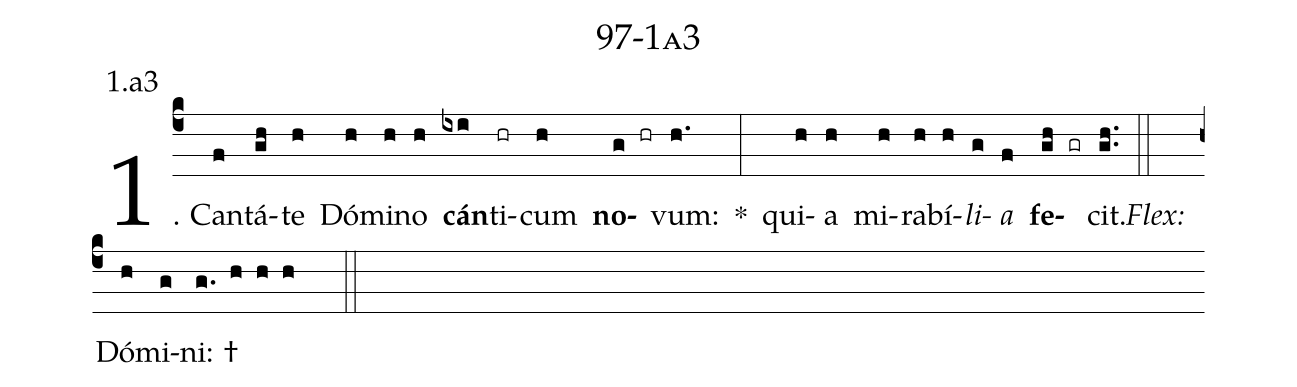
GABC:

name: 97-1a3;
annotation: 1.a3;
%%
(c4)1. Can(f)tá(gh)te(h) Dó(h)mi(h)no(h) <b>cán</b>(ixi)ti(hr)cum(h) <b>no</b>(g hr)vum:(h.) *(:) qui(h)a(h) mi(h)ra(h)bí(h)<i>li</i>(g)<i>a</i>(f) <b>fe</b>(gh gr)cit.(gh..) (::)
<i>Flex:</i>()  Dó(h)mi(g)ni: †(g. h h h  ::)
